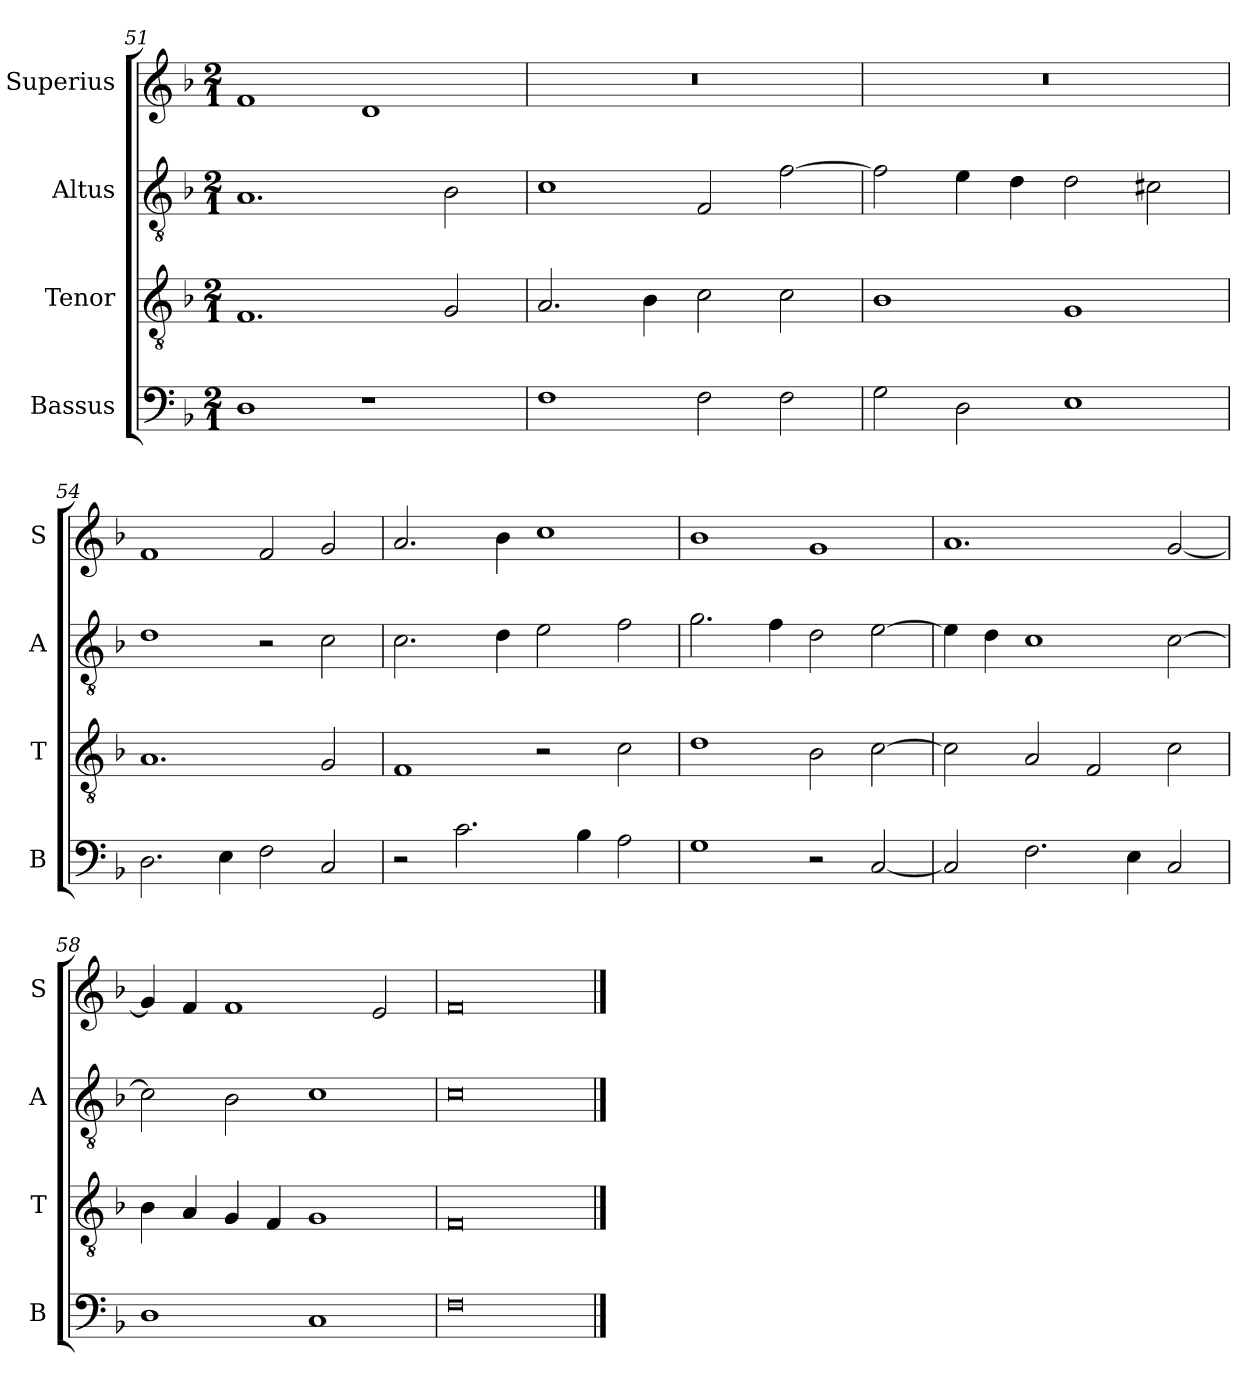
**kern	**kern	**kern	**kern
*part4	*part3	*part2	*part1
*staff4	*staff3	*staff2	*staff1
*I"Bassus	*I"Tenor	*I"Altus	*I"Superius
*I'B	*I'T	*I'A	*I'S
*clefF4	*clefGv2	*clefGv2	*clefG2
*k[b-]	*k[b-]	*k[b-]	*k[b-]
*M2/1	*M2/1	*M2/1	*M2/1
=51	=51	=51	=51
1D	1.F	1.A	1f
1r	.	.	1d
.	2G	2B-	.
=52	=52	=52	=52
1F	2.A	1c	0r
.	4B-	.	.
2F	2c	2F	.
2F	2c	[2f	.
=53	=53	=53	=53
2G	1B-	2f]	0r
2D	.	4e	.
.	.	4d	.
1E	1G	2d	.
.	.	2c#X	.
=54	=54	=54	=54
2.D	1.A	1d	1f
4E	.	.	.
2F	.	2r	2f
2C	2G	2c	2g
=55	=55	=55	=55
2r	1F	2.c	2.a
2.c	.	.	.
.	.	4d	4b-
.	2r	2e	1cc
4B-	.	.	.
2A	2c	2f	.
=56	=56	=56	=56
1G	1d	2.g	1b-
.	.	4f	.
2r	2B-	2d	1g
[2C	[2c	[2e	.
=57	=57	=57	=57
2C]	2c]	4e]	1.a
.	.	4d	.
2.F	2A	1c	.
.	2F	.	.
4E	.	.	.
2C	2c	[2c	[2g
=58	=58	=58	=58
1D	4B-	2c]	4g]
.	4A	.	4f
.	4G	2B-	1f
.	4F	.	.
1C	1G	1c	.
.	.	.	2e
=59	=59	=59	=59
0F	0F	0c	0f
==	==	==	==
*-	*-	*-	*-
